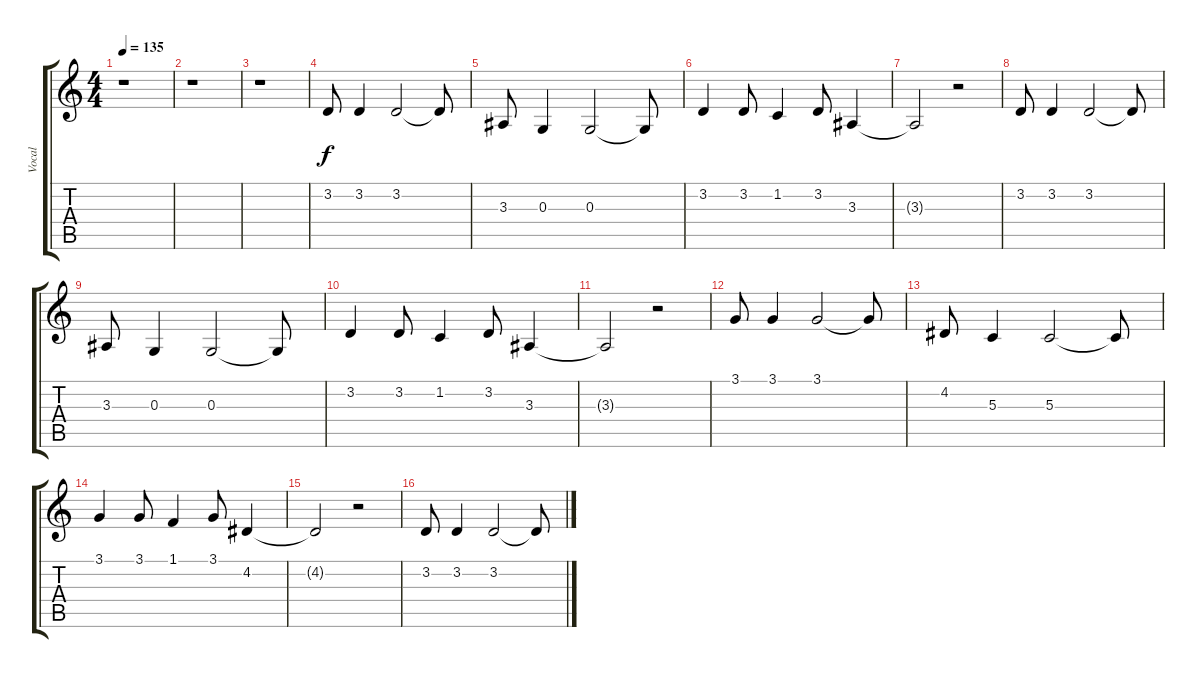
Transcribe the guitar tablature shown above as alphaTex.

\track ("Vocal" "Vocal") {instrument englishhorn}
\staff {score tabs}
\tuning (E4 B3 G3 D3 A2 E2) {hide}
\ts (4 4)
\tempo 135
\clef g2
\ks c
r.1{dy f} |
r.1 |
r.1 |
3.2.8 3.2.4 3.2.2 3.2{t}.8 |
3.3.8 0.3.4 0.3.2 0.3{t}.8 |
3.2.4 3.2.8 1.2.4 3.2.8 3.3.4 |
3.3{t}.2 r.2 |
3.2.8 3.2.4 3.2.2 3.2{t}.8 |
3.3.8 0.3.4 0.3.2 0.3{t}.8 |
3.2.4 3.2.8 1.2.4 3.2.8 3.3.4 |
3.3{t}.2 r.2 |
3.1.8 3.1.4 3.1.2 3.1{t}.8 |
4.2.8 5.3.4 5.3.2 5.3{t}.8 |
3.1.4 3.1.8 1.1.4 3.1.8 4.2.4 |
4.2{t}.2 r.2 |
3.2.8 3.2.4 3.2.2 3.2{t}.8
